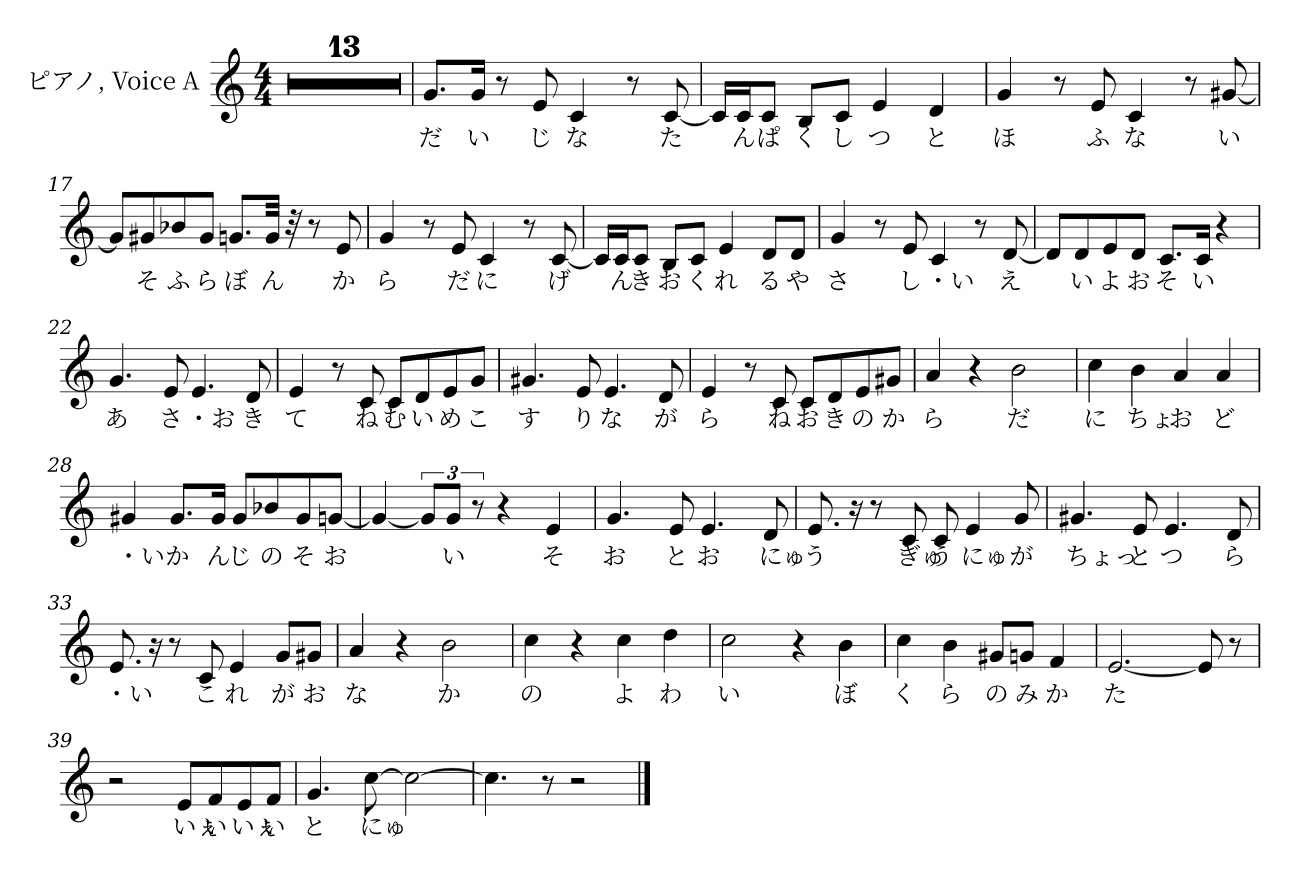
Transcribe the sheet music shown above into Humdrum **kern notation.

**kern	**text
*part1	*part1
*staff1	*staff1
*I"ピアノ, Voice A	*
*clefG2	*
*k[]	*
*M4/4	*
*MM152	*
=1	=1
1r	.
=2	=2
1r	.
=3	=3
1r	.
=4	=4
1r	.
=5	=5
1r	.
=6	=6
1r	.
=7	=7
1r	.
=8	=8
1r	.
=9	=9
1r	.
=10	=10
1r	.
=11	=11
1r	.
=12	=12
1r	.
=13	=13
1r	.
!!LO:LB:g=z
=14	=14
!	!LO:LY:b
8.g/L	だ
!	!LO:LY:b
16g/Jk	い
8r	.
!	!LO:LY:b
8e/	じ
!	!LO:LY:b
4c/	な
8r	.
!	!LO:LY:b
[8c/	た
=15	=15
16c/LL]	.
!	!LO:LY:b
16c/J	ん
!	!LO:LY:b
8c/J	ぱ
!	!LO:LY:b
8B/L	く
!	!LO:LY:b
8c/J	し
!	!LO:LY:b
4e/	つ
!	!LO:LY:b
4d/	と
=16	=16
!	!LO:LY:b
4g/	ほ
8r	.
!	!LO:LY:b
8e/	ふ
!	!LO:LY:b
4c/	な
8r	.
!	!LO:LY:b
[8g#X/	い
=17	=17
8g#/L]	.
!	!LO:LY:b
8g#X/	そ
!	!LO:LY:b
8b-X/	ふ
!	!LO:LY:b
8g#/J	ら
!	!LO:LY:b
8.gn/L	ぼ
!	!LO:LY:b
32g/Jkk	ん
32r	.
8r	.
!	!LO:LY:b
8e/	か
!!LO:LB:g=z
=18	=18
!	!LO:LY:b
4g/	ら
8r	.
!	!LO:LY:b
8e/	だ
!	!LO:LY:b
4c/	に
8r	.
!	!LO:LY:b
[8c/	げ
=19	=19
16c/LL]	.
!	!LO:LY:b
16c/J	ん
!	!LO:LY:b
8c/J	き
!	!LO:LY:b
8B/L	お
!	!LO:LY:b
8c/J	く
!	!LO:LY:b
4e/	れ
!	!LO:LY:b
8d/L	る
!	!LO:LY:b
8d/J	や
=20	=20
!	!LO:LY:b
4g/	さ
8r	.
!	!LO:LY:b
8e/	し
!	!LO:LY:b
4c/	・い
8r	.
!	!LO:LY:b
[8d/	え
=21	=21
8d/L]	.
!	!LO:LY:b
8d/	い
!	!LO:LY:b
8e/	よ
!	!LO:LY:b
8d/J	お
!	!LO:LY:b
8.c/L	そ
!	!LO:LY:b
16c/Jk	い
4r	.
=22	=22
!	!LO:LY:b
4.g/	あ
!	!LO:LY:b
8e/	さ
!	!LO:LY:b
4.e/	・お
!	!LO:LY:b
8d/	き
!!LO:LB:g=z
=23	=23
!	!LO:LY:b
4e/	て
8r	.
!	!LO:LY:b
8c/	ね
!	!LO:LY:b
8c/L	む
!	!LO:LY:b
8d/	い
!	!LO:LY:b
8e/	め
!	!LO:LY:b
8g/J	こ
=24	=24
!	!LO:LY:b
4.g#X/	す
!	!LO:LY:b
8e/	り
!	!LO:LY:b
4.e/	な
!	!LO:LY:b
8d/	が
=25	=25
!	!LO:LY:b
4e/	ら
8r	.
!	!LO:LY:b
8c/	ね
!	!LO:LY:b
8c/L	お
!	!LO:LY:b
8d/	き
!	!LO:LY:b
8e/	の
!	!LO:LY:b
8g#X/J	か
=26	=26
!	!LO:LY:b
4a/	ら
4r	.
!	!LO:LY:b
2b\	だ
=27	=27
!	!LO:LY:b
4cc\	に
!	!LO:LY:b
4b\	ちょ
!	!LO:LY:b
4a/	お
!	!LO:LY:b
4a/	ど
!!LO:LB:g=z
=28	=28
!	!LO:LY:b
4g#X/	・い
!	!LO:LY:b
8.g#/L	か
!	!LO:LY:b
16g#/Jk	ん
!	!LO:LY:b
8g#/L	じ
!	!LO:LY:b
8b-X/	の
!	!LO:LY:b
8g#/	そ
!	!LO:LY:b
[8gn/J	お
=29	=29
4g/_	.
12g/L]	.
!	!LO:LY:b
12g/J	い
12r	.
4r	.
!	!LO:LY:b
4e/	そ
=30	=30
!	!LO:LY:b
4.g/	お
!	!LO:LY:b
8e/	と
!	!LO:LY:b
4.e/	お
!	!LO:LY:b
8d/	にゅ
=31	=31
!	!LO:LY:b
8.e/	う
16r	.
8r	.
!	!LO:LY:b
8c/	ぎゅ
!	!LO:LY:b
8c/	う
!	!LO:LY:b
4e/	にゅ
!	!LO:LY:b
8g/	が
=32	=32
!	!LO:LY:b
4.g#X/	ちょっ
!	!LO:LY:b
8e/	と
!	!LO:LY:b
4.e/	つ
!	!LO:LY:b
8d/	ら
!!LO:LB:g=z
=33	=33
!	!LO:LY:b
8.e/	・い
16r	.
8r	.
!	!LO:LY:b
8c/	こ
!	!LO:LY:b
4e/	れ
!	!LO:LY:b
8g/L	が
!	!LO:LY:b
8g#X/J	お
=34	=34
!	!LO:LY:b
4a/	な
4r	.
!	!LO:LY:b
2b\	か
=35	=35
!	!LO:LY:b
4cc\	の
4r	.
!	!LO:LY:b
4cc\	よ
!	!LO:LY:b
4dd\	わ
=36	=36
!	!LO:LY:b
2cc\	い
4r	.
!	!LO:LY:b
4b\	ぼ
=37	=37
!	!LO:LY:b
4cc\	く
!	!LO:LY:b
4b\	ら
!	!LO:LY:b
8g#X/L	の
!	!LO:LY:b
8gn/J	み
!	!LO:LY:b
4f/	か
=38	=38
!	!LO:LY:b
[2.e/	た
8e/]	.
8r	.
=39	=39
2r	.
!	!LO:LY:b
8e/L	いぇ
!	!LO:LY:b
8f/	い
!	!LO:LY:b
8e/	いぇ
!	!LO:LY:b
8f/J	い
!!LO:LB:g=z
=40	=40
!	!LO:LY:b
4.g/	と
!	!LO:LY:b
[8cc\	にゅ
2cc\_	.
=41	=41
4.cc\]	.
8r	.
2r	.
==	==
*-	*-
